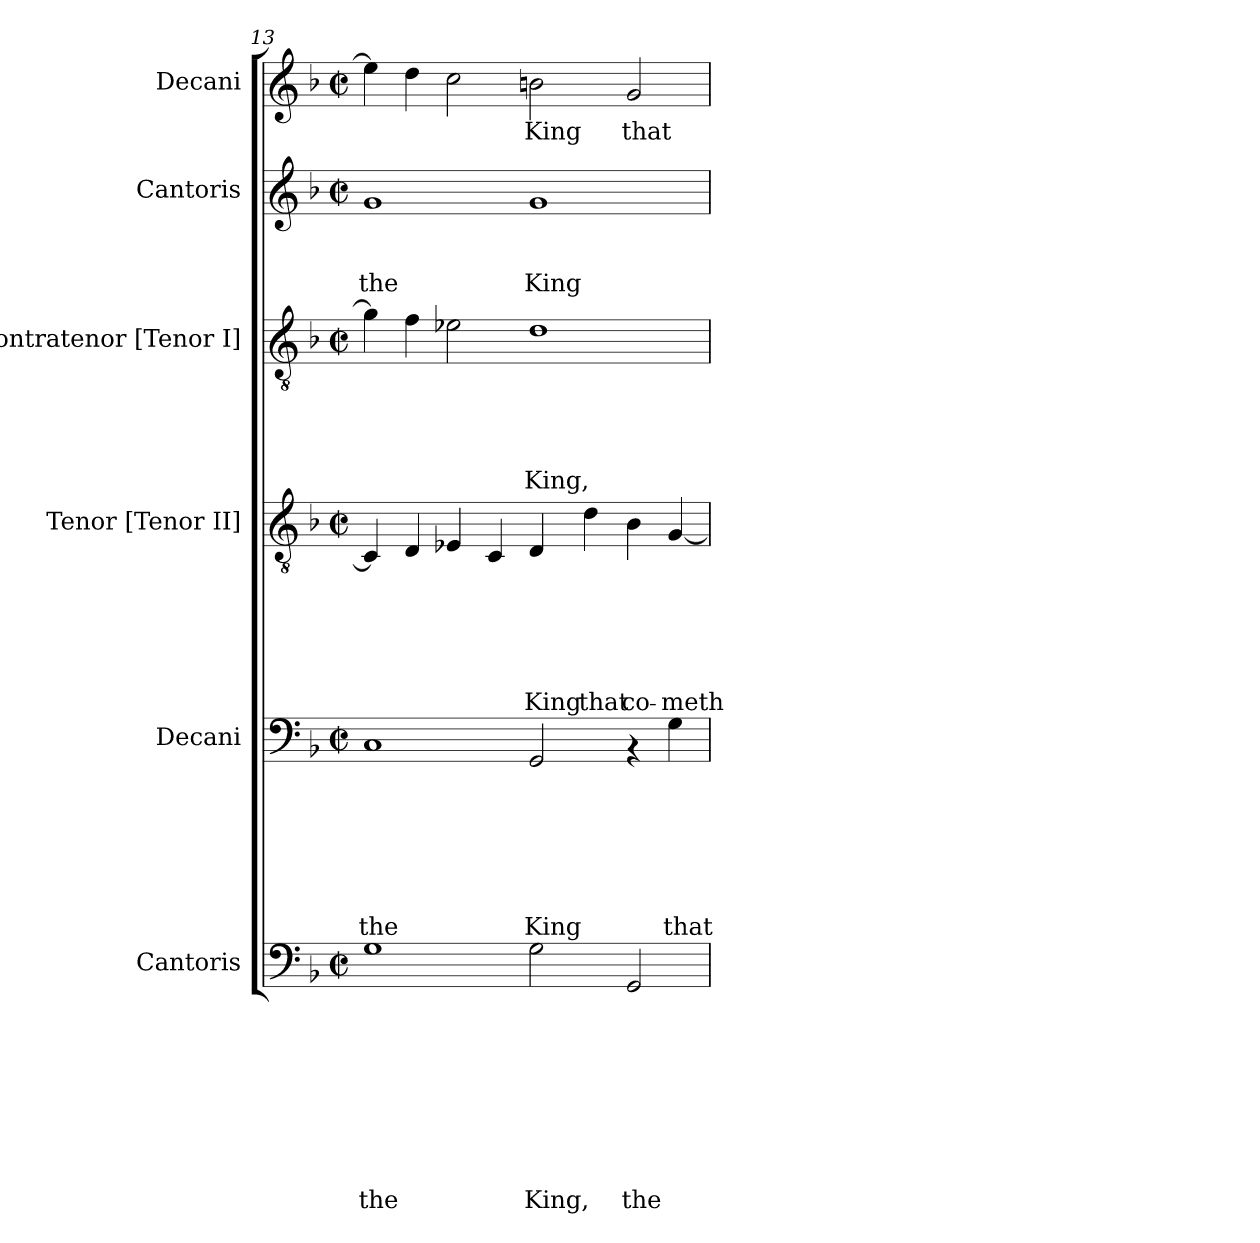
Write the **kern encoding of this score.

**kern	**text	**text	**text	**text	**text	**text	**text	**text	**text	**kern	**text	**text	**text	**text	**text	**text	**text	**kern	**text	**text	**text	**text	**text	**text	**kern	**text	**text	**text	**text	**text	**kern	**text	**text	**text	**kern	**text
*part6	*part6	*part6	*part6	*part6	*part6	*part6	*part6	*part6	*part6	*part5	*part5	*part5	*part5	*part5	*part5	*part5	*part5	*part4	*part4	*part4	*part4	*part4	*part4	*part4	*part3	*part3	*part3	*part3	*part3	*part3	*part2	*part2	*part2	*part2	*part1	*part1
*staff6	*staff6	*staff6	*staff6	*staff6	*staff6	*staff6	*staff6	*staff6	*staff6	*staff5	*staff5	*staff5	*staff5	*staff5	*staff5	*staff5	*staff5	*staff4	*staff4	*staff4	*staff4	*staff4	*staff4	*staff4	*staff3	*staff3	*staff3	*staff3	*staff3	*staff3	*staff2	*staff2	*staff2	*staff2	*staff1	*staff1
*I"Cantoris	*	*	*	*	*	*	*	*	*	*I"Decani	*	*	*	*	*	*	*	*I"Tenor [Tenor II]	*	*	*	*	*	*	*I"Contratenor [Tenor I]	*	*	*	*	*	*I"Cantoris	*	*	*	*I"Decani	*
*clefF4	*	*	*	*	*	*	*	*	*	*clefF4	*	*	*	*	*	*	*	*clefGv2	*	*	*	*	*	*	*clefGv2	*	*	*	*	*	*clefG2	*	*	*	*clefG2	*
*k[b-]	*	*	*	*	*	*	*	*	*	*k[b-]	*	*	*	*	*	*	*	*k[b-]	*	*	*	*	*	*	*k[b-]	*	*	*	*	*	*k[b-]	*	*	*	*k[b-]	*
*F:	*	*	*	*	*	*	*	*	*	*F:	*	*	*	*	*	*	*	*F:	*	*	*	*	*	*	*F:	*	*	*	*	*	*F:	*	*	*	*F:	*
*M2/2	*	*	*	*	*	*	*	*	*	*M2/2	*	*	*	*	*	*	*	*M2/2	*	*	*	*	*	*	*M2/2	*	*	*	*	*	*M2/2	*	*	*	*M2/2	*
*met(c|)	*	*	*	*	*	*	*	*	*	*met(c|)	*	*	*	*	*	*	*	*met(c|)	*	*	*	*	*	*	*met(c|)	*	*	*	*	*	*met(c|)	*	*	*	*met(c|)	*
=13	=13	=13	=13	=13	=13	=13	=13	=13	=13	=13	=13	=13	=13	=13	=13	=13	=13	=13	=13	=13	=13	=13	=13	=13	=13	=13	=13	=13	=13	=13	=13	=13	=13	=13	=13	=13
!	!	!	!	!	!	!	!	!	!LO:LY:b:rj	!	!	!	!	!	!	!	!LO:LY:b:rj	!	!	!	!	!	!	!	!	!	!	!	!	!	!	!	!	!LO:LY:b:rj	!	!
1G	.	.	.	.	.	.	.	.	the	1C	.	.	.	.	.	.	the	4C/]	.	.	.	.	.	.	4g\]	.	.	.	.	.	1g	.	.	the	4ee-\]	.
.	.	.	.	.	.	.	.	.	.	.	.	.	.	.	.	.	.	4D/	.	.	.	.	.	.	4f\	.	.	.	.	.	.	.	.	.	4dd\	.
.	.	.	.	.	.	.	.	.	.	.	.	.	.	.	.	.	.	4E-X/	.	.	.	.	.	.	2e-X\	.	.	.	.	.	.	.	.	.	2cc\	.
.	.	.	.	.	.	.	.	.	.	.	.	.	.	.	.	.	.	4C/	.	.	.	.	.	.	.	.	.	.	.	.	.	.	.	.	.	.
!	!	!	!	!	!	!	!	!	!LO:LY:b:rj	!	!	!	!	!	!	!	!LO:LY:b:rj	!	!	!	!	!	!	!LO:LY:b	!	!	!	!	!	!LO:LY:b	!	!	!	!LO:LY:b:rj	!	!LO:LY:b:rj
2G\	.	.	.	.	.	.	.	.	King,	2GG/	.	.	.	.	.	.	King	4D/	.	.	.	.	.	King	1d	.	.	.	.	King,	1g	.	.	King	2bn\	King
!	!	!	!	!	!	!	!	!	!	!	!	!	!	!	!	!	!	!	!	!	!	!	!	!LO:LY:b	!	!	!	!	!	!	!	!	!	!	!	!
.	.	.	.	.	.	.	.	.	.	.	.	.	.	.	.	.	.	4d\	.	.	.	.	.	that	.	.	.	.	.	.	.	.	.	.	.	.
!	!	!	!	!	!	!	!	!	!LO:LY:b:rj	!	!	!	!	!	!	!	!	!	!	!	!	!	!	!LO:LY:b	!	!	!	!	!	!	!	!	!	!	!	!LO:LY:b:rj
2GG/	.	.	.	.	.	.	.	.	the	4rAA	.	.	.	.	.	.	.	4B-\	.	.	.	.	.	co-	.	.	.	.	.	.	.	.	.	.	2g/	that
!	!	!	!	!	!	!	!	!	!	!	!	!	!	!	!	!	!LO:LY:b:rj	!	!	!	!	!	!	!LO:LY:b	!	!	!	!	!	!	!	!	!	!	!	!
.	.	.	.	.	.	.	.	.	.	4G\	.	.	.	.	.	.	that	[<4G/	.	.	.	.	.	-meth	.	.	.	.	.	.	.	.	.	.	.	.
=	=	=	=	=	=	=	=	=	=	=	=	=	=	=	=	=	=	=	=	=	=	=	=	=	=	=	=	=	=	=	=	=	=	=	=	=
*-	*-	*-	*-	*-	*-	*-	*-	*-	*-	*-	*-	*-	*-	*-	*-	*-	*-	*-	*-	*-	*-	*-	*-	*-	*-	*-	*-	*-	*-	*-	*-	*-	*-	*-	*-	*-
